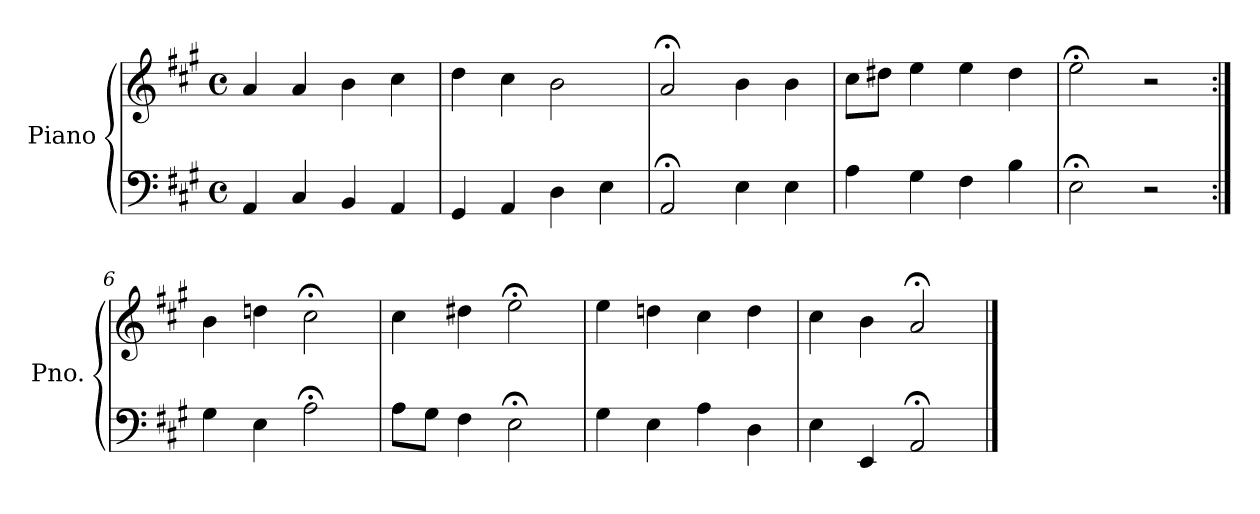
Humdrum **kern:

**kern	**kern
*part1	*part1
*staff2	*staff1
*I"Piano	*
*I'Pno.	*
*clefF4	*clefG2
*k[f#c#g#]	*k[f#c#g#]
*M4/4	*M4/4
*met(c)	*met(c)
=1	=1
4AA/	4a/
4C#/	4a/
4BB/	4b\
4AA/	4cc#\
=2	=2
4GG#/	4dd\
4AA/	4cc#\
4D\	2b\
4E\	.
=3	=3
2AA;</	2a;</
4E\	4b\
4E\	4b\
=4	=4
4A\	8cc#\L
.	8dd#X\J
4G#\	4ee\
4F#\	4ee\
4B\	4dd#\
=5	=5
2E;<\	2ee;<\
2r	2r
=6:|!	=6:|!
4G#\	4b\
4E\	4ddn\
2A;<\	2cc#;<\
=7	=7
8A\L	4cc#\
8G#\J	.
4F#\	4dd#X\
2E;<\	2ee;<\
!!LO:LB:g=z
=8	=8
4G#\	4ee\
4E\	4ddn\
4A\	4cc#\
4D\	4dd\
=9	=9
4E\	4cc#\
4EE/	4b\
2AA;</	2a;</
==	==
*-	*-
